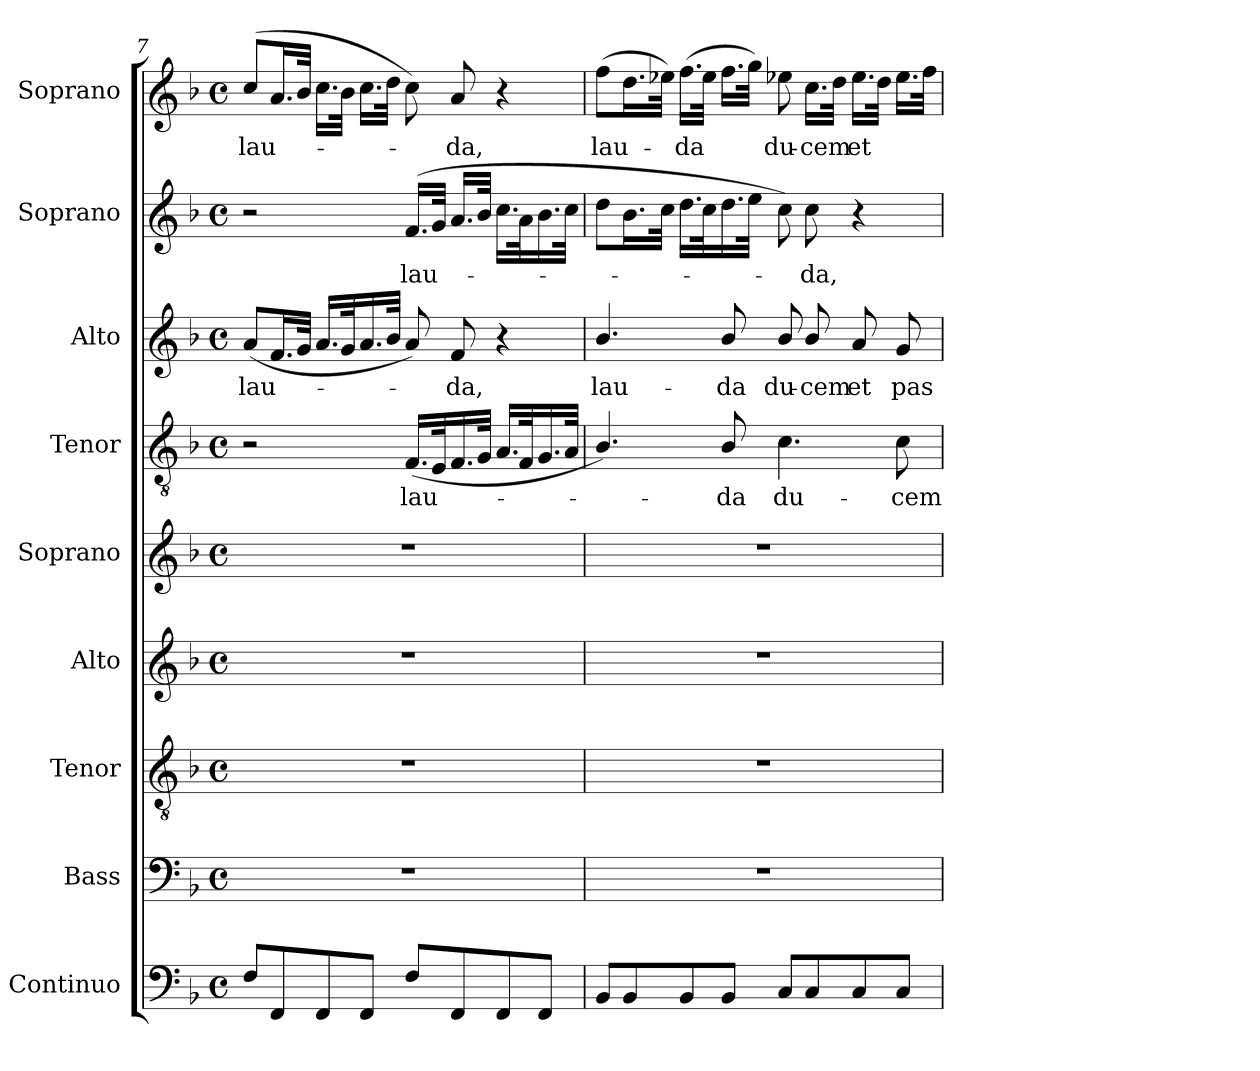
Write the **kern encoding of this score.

**kern	**kern	**kern	**kern	**kern	**kern	**text	**kern	**text	**kern	**text	**kern	**text
*part9	*part8	*part7	*part6	*part5	*part4	*part4	*part3	*part3	*part2	*part2	*part1	*part1
*staff9	*staff8	*staff7	*staff6	*staff5	*staff4	*staff4	*staff3	*staff3	*staff2	*staff2	*staff1	*staff1
*I"Continuo	*I"Bass	*I"Tenor	*I"Alto	*I"Soprano	*I"Tenor	*	*I"Alto	*	*I"Soprano	*	*I"Soprano	*
*I'Cont.	*I'B.	*I'T.	*I'A.	*I'S.	*I'T.	*	*I'A.	*	*I'S.	*	*I'S.	*
!!LO:LB:g=z
*clefF4	*clefF4	*clefGv2	*clefG2	*clefG2	*clefGv2	*	*clefG2	*	*clefG2	*	*clefG2	*
*	*	*ITrd7c12	*	*	*ITrd7c12	*	*	*	*	*	*	*
*k[b-]	*k[b-]	*k[b-]	*k[b-]	*k[b-]	*k[b-]	*	*k[b-]	*	*k[b-]	*	*k[b-]	*
*F:	*F:	*F:	*F:	*F:	*F:	*	*F:	*	*F:	*	*F:	*
*M4/4	*M4/4	*M4/4	*M4/4	*M4/4	*M4/4	*	*M4/4	*	*M4/4	*	*M4/4	*
*met(c)	*met(c)	*met(c)	*met(c)	*met(c)	*met(c)	*	*met(c)	*	*met(c)	*	*met(c)	*
=7	=7	=7	=7	=7	=7	=7	=7	=7	=7	=7	=7	=7
!	!	!	!	!	!	!	!	!LO:LY:b:color=#000000	!	!	!	!
!	!	!	!	!	!	!	!	!	!	!	!	!LO:LY:b:color=#000000
8Fi/L	1r	1r	1r	1r	2r	.	(8ai/L	lau-	2r	.	(8cci/L	lau-
8FFi/	.	.	.	.	.	.	16.fi/L	.	.	.	16.ai/L	.
.	.	.	.	.	.	.	32gi/JJk	.	.	.	32b-i/JJk	.
8FFi/	.	.	.	.	.	.	16.ai/LL	.	.	.	16.cci\LL	.
.	.	.	.	.	.	.	32gi/k	.	.	.	32b-i\JJk	.
8FFi/J	.	.	.	.	.	.	16.ai/	.	.	.	16.cci\LL	.
.	.	.	.	.	.	.	32b-i/JJk	.	.	.	32ddi\JJk	.
!	!	!	!	!	!	!LO:LY:b:color=#000000	!	!	!	!	!	!
!	!	!	!	!	!	!	!	!	!	!LO:LY:b:color=#000000	!	!
8Fi/L	.	.	.	.	(16.FFi/LL	lau-	8ai/)	.	(16.fi/LL	lau-	8cci\)	.
.	.	.	.	.	32EEi/k	.	.	.	32gi/JJk	.	.	.
!	!	!	!	!	!	!	!	!LO:LY:b:color=#000000	!	!	!	!
!	!	!	!	!	!	!	!	!	!	!	!	!LO:LY:b:color=#000000
8FFi/	.	.	.	.	16.FFi/	.	8fi/	-da,	16.ai/LL	.	8ai/	-da,
.	.	.	.	.	32GGi/JJk	.	.	.	32b-i/JJk	.	.	.
8FFi/	.	.	.	.	16.AAi/LL	.	4r	.	16.cci\LL	.	4r	.
.	.	.	.	.	32FFi/k	.	.	.	32ai\k	.	.	.
8FFi/J	.	.	.	.	16.GGi/	.	.	.	16.b-i\	.	.	.
.	.	.	.	.	32AAi/JJk	.	.	.	32cci\JJk	.	.	.
=8	=8	=8	=8	=8	=8	=8	=8	=8	=8	=8	=8	=8
!	!	!	!	!	!	!	!	!LO:LY:b:color=#000000	!	!	!	!
!	!	!	!	!	!	!	!	!	!	!	!	!LO:LY:b:color=#000000
8BB-i/L	1r	1r	1r	1r	4.BB-i/)	.	4.b-i/	lau-	8ddi\L	.	(8ffi\L	lau-
8BB-i/	.	.	.	.	.	.	.	.	16.b-i\L	.	16.ddi\L	.
.	.	.	.	.	.	.	.	.	32cci\JJk	.	32ee-i\JJk)	.
!	!	!	!	!	!	!	!	!	!	!	!	!LO:LY:b:color=#000000
8BB-i/	.	.	.	.	.	.	.	.	16.ddi\LL	.	(16.ffi\LL	-da
.	.	.	.	.	.	.	.	.	32cci\k	.	32ee-i\JJk	.
!	!	!	!	!	!	!LO:LY:b:color=#000000	!	!	!	!	!	!
!	!	!	!	!	!	!	!	!LO:LY:b:color=#000000	!	!	!	!
8BB-i/J	.	.	.	.	8BB-i/	-da	8b-i/	-da	16.ddi\	.	16.ffi\LL	.
.	.	.	.	.	.	.	.	.	32eei\JJk	.	32ggi\JJk)	.
!	!	!	!	!	!	!LO:LY:b:color=#000000	!	!	!	!	!	!
!	!	!	!	!	!	!	!	!LO:LY:b:color=#000000	!	!	!	!
!	!	!	!	!	!	!	!	!	!	!	!	!LO:LY:b:color=#000000
8Ci/L	.	.	.	.	4.Ci\	du-	8b-i/	du-	8cci\)	.	8ee-Xi\	du-
!	!	!	!	!	!	!	!	!LO:LY:b:color=#000000	!	!	!	!
!	!	!	!	!	!	!	!	!	!	!LO:LY:b:color=#000000	!	!
!	!	!	!	!	!	!	!	!	!	!	!	!LO:LY:b:color=#000000
8Ci/	.	.	.	.	.	.	8b-i/	-cem	8cci\	-da,	16.cci\LL	-cem
.	.	.	.	.	.	.	.	.	.	.	32ddi\JJk	.
!	!	!	!	!	!	!	!	!LO:LY:b:color=#000000	!	!	!	!
!	!	!	!	!	!	!	!	!	!	!	!	!LO:LY:b:color=#000000
8Ci/	.	.	.	.	.	.	8ai/	et	4r	.	16.ee-i\LL	et
.	.	.	.	.	.	.	.	.	.	.	32ddi\JJk	.
!	!	!	!	!	!	!LO:LY:b:color=#000000	!	!	!	!	!	!
!	!	!	!	!	!	!	!	!LO:LY:b:color=#000000	!	!	!	!
8Ci/J	.	.	.	.	8Ci\	-cem	8gi/	pas-	.	.	16.ee-i\LL	.
.	.	.	.	.	.	.	.	.	.	.	32ffi\JJk	.
=	=	=	=	=	=	=	=	=	=	=	=	=
*-	*-	*-	*-	*-	*-	*-	*-	*-	*-	*-	*-	*-
